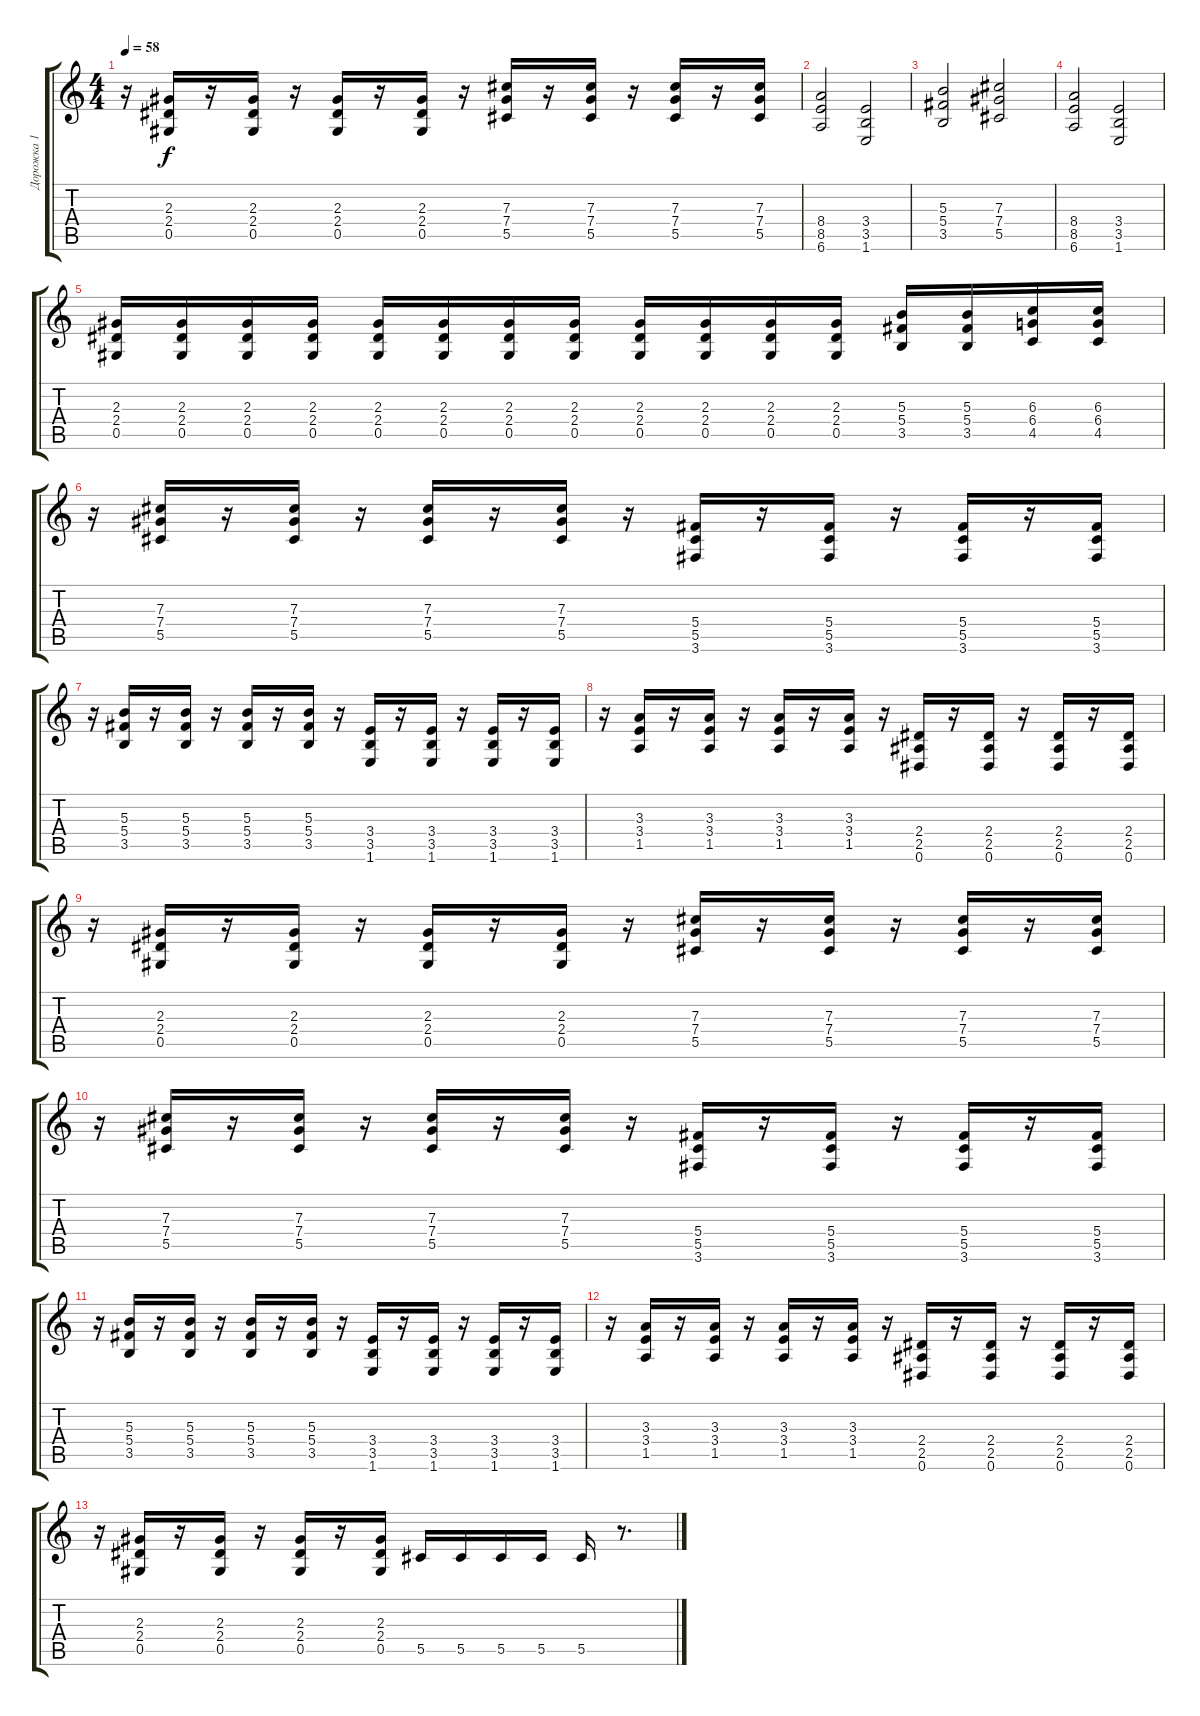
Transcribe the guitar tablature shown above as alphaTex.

\track ("Дорожка 1" "Дорожка 1") {instrument distortionguitar}
\staff {score tabs}
\tuning (Eb4 Bb3 Gb3 Db3 Ab2 Eb2) {hide}
\ts (4 4)
\tempo 58
\clef g2
\ks c
r.16{dy f} (2.3 2.4 0.5).16 r.16 (2.3 2.4 0.5).16 r.16 (2.3 2.4 0.5).16 r.16 (2.3 2.4 0.5).16 r.16 (7.3 7.4 5.5).16 r.16 (7.3 7.4 5.5).16 r.16 (7.3 7.4 5.5).16 r.16 (7.3 7.4 5.5).16 |
(8.4 8.5 6.6).2 (3.4 3.5 1.6).2 |
(5.3 5.4 3.5).2 (7.3 7.4 5.5).2 |
(8.4 8.5 6.6).2 (3.4 3.5 1.6).2 |
(2.3 2.4 0.5).16 (2.3 2.4 0.5).16 (2.3 2.4 0.5).16 (2.3 2.4 0.5).16 (2.3 2.4 0.5).16 (2.3 2.4 0.5).16 (2.3 2.4 0.5).16 (2.3 2.4 0.5).16 (2.3 2.4 0.5).16 (2.3 2.4 0.5).16 (2.3 2.4 0.5).16 (2.3 2.4 0.5).16 (5.3 5.4 3.5).16 (5.3 5.4 3.5).16 (6.3 6.4 4.5).16 (6.3 6.4 4.5).16 |
r.16 (7.3 7.4 5.5).16 r.16 (7.3 7.4 5.5).16 r.16 (7.3 7.4 5.5).16 r.16 (7.3 7.4 5.5).16 r.16 (5.4 5.5 3.6).16 r.16 (5.4 5.5 3.6).16 r.16 (5.4 5.5 3.6).16 r.16 (5.4 5.5 3.6).16 |
r.16 (5.3 5.4 3.5).16 r.16 (5.3 5.4 3.5).16 r.16 (5.3 5.4 3.5).16 r.16 (5.3 5.4 3.5).16 r.16 (3.4 3.5 1.6).16 r.16 (3.4 3.5 1.6).16 r.16 (3.4 3.5 1.6).16 r.16 (3.4 3.5 1.6).16 |
r.16 (3.3 3.4 1.5).16 r.16 (3.3 3.4 1.5).16 r.16 (3.3 3.4 1.5).16 r.16 (3.3 3.4 1.5).16 r.16 (2.4 2.5 0.6).16 r.16 (2.4 2.5 0.6).16 r.16 (2.4 2.5 0.6).16 r.16 (2.4 2.5 0.6).16 |
r.16 (2.3 2.4 0.5).16 r.16 (2.3 2.4 0.5).16 r.16 (2.3 2.4 0.5).16 r.16 (2.3 2.4 0.5).16 r.16 (7.3 7.4 5.5).16 r.16 (7.3 7.4 5.5).16 r.16 (7.3 7.4 5.5).16 r.16 (7.3 7.4 5.5).16 |
r.16 (7.3 7.4 5.5).16 r.16 (7.3 7.4 5.5).16 r.16 (7.3 7.4 5.5).16 r.16 (7.3 7.4 5.5).16 r.16 (5.4 5.5 3.6).16 r.16 (5.4 5.5 3.6).16 r.16 (5.4 5.5 3.6).16 r.16 (5.4 5.5 3.6).16 |
r.16 (5.3 5.4 3.5).16 r.16 (5.3 5.4 3.5).16 r.16 (5.3 5.4 3.5).16 r.16 (5.3 5.4 3.5).16 r.16 (3.4 3.5 1.6).16 r.16 (3.4 3.5 1.6).16 r.16 (3.4 3.5 1.6).16 r.16 (3.4 3.5 1.6).16 |
r.16 (3.3 3.4 1.5).16 r.16 (3.3 3.4 1.5).16 r.16 (3.3 3.4 1.5).16 r.16 (3.3 3.4 1.5).16 r.16 (2.4 2.5 0.6).16 r.16 (2.4 2.5 0.6).16 r.16 (2.4 2.5 0.6).16 r.16 (2.4 2.5 0.6).16 |
r.16 (2.3 2.4 0.5).16 r.16 (2.3 2.4 0.5).16 r.16 (2.3 2.4 0.5).16 r.16 (2.3 2.4 0.5).16 5.5.16 5.5.16 5.5.16 5.5.16 5.5.16 r.8{d}
